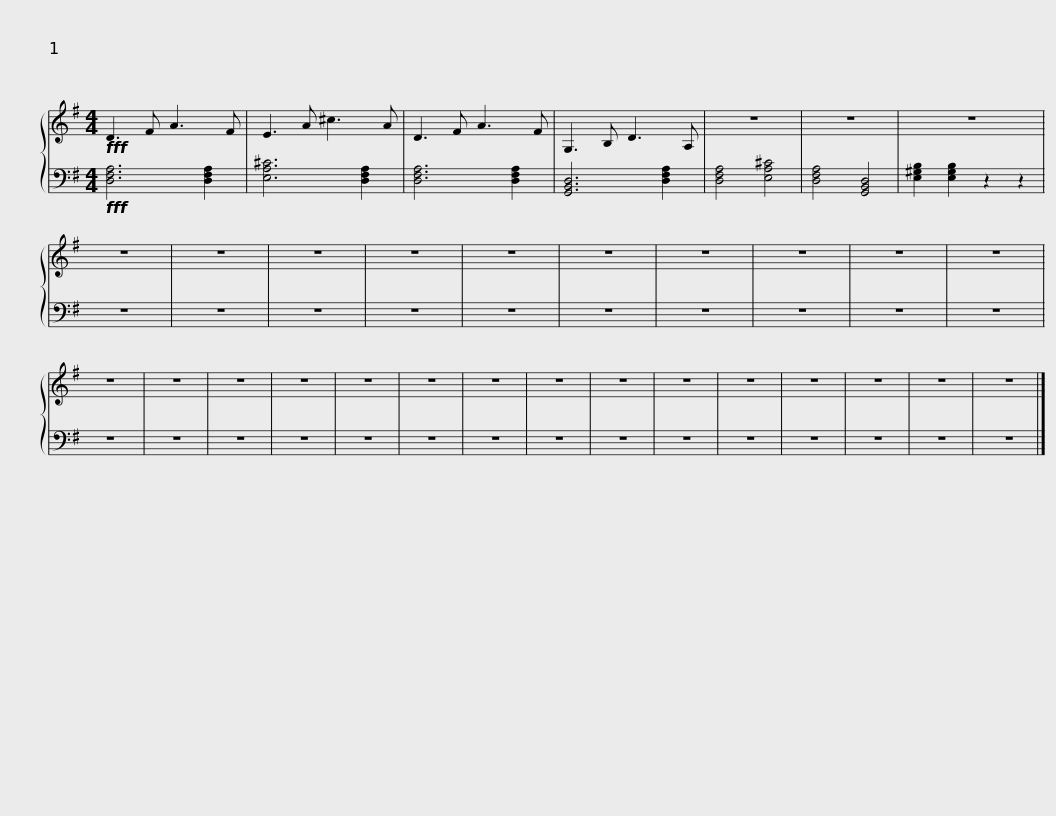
X:1
%%score { 1 | 2 }
L:1/8
M:4/4
I:linebreak $
K:C
V:1 treble
V:2 bass
V:1
[K:G]!fff! D3 F A3 F | E3 A ^c3 A | D3 F A3 F | G,3 B, D3 A, | z8 | %5
 z8 | z8 |$ z8 | z8 | z8 | %10
 z8 | z8 | z8 | z8 | z8 | %15
 z8 | z8 | z8 | z8 | z8 | %20
 z8 | z8 | z8 | z8 | z8 | %25
 z8 | z8 | z8 |$ z8 | z8 | %30
 z8 | z8 |] %32
V:2
[K:G]!fff! [D,F,A,]6 [D,F,A,]2 | [E,A,^C]6 [D,F,A,]2 | [D,F,A,]6 [D,F,A,]2 | [G,,B,,D,]6 [D,F,A,]2 | [D,F,A,]4 [E,A,^C]4 | %5
 [D,F,A,]4 [G,,B,,D,]4 | [E,^G,B,]2 [E,G,B,]2 z2 z2 |$ z8 | z8 | z8 | %10
 z8 | z8 | z8 | z8 | z8 | %15
 z8 | z8 | z8 | z8 | z8 | %20
 z8 | z8 | z8 | z8 | z8 | %25
 z8 | z8 | z8 |$ z8 | z8 | %30
 z8 | z8 |] %32
